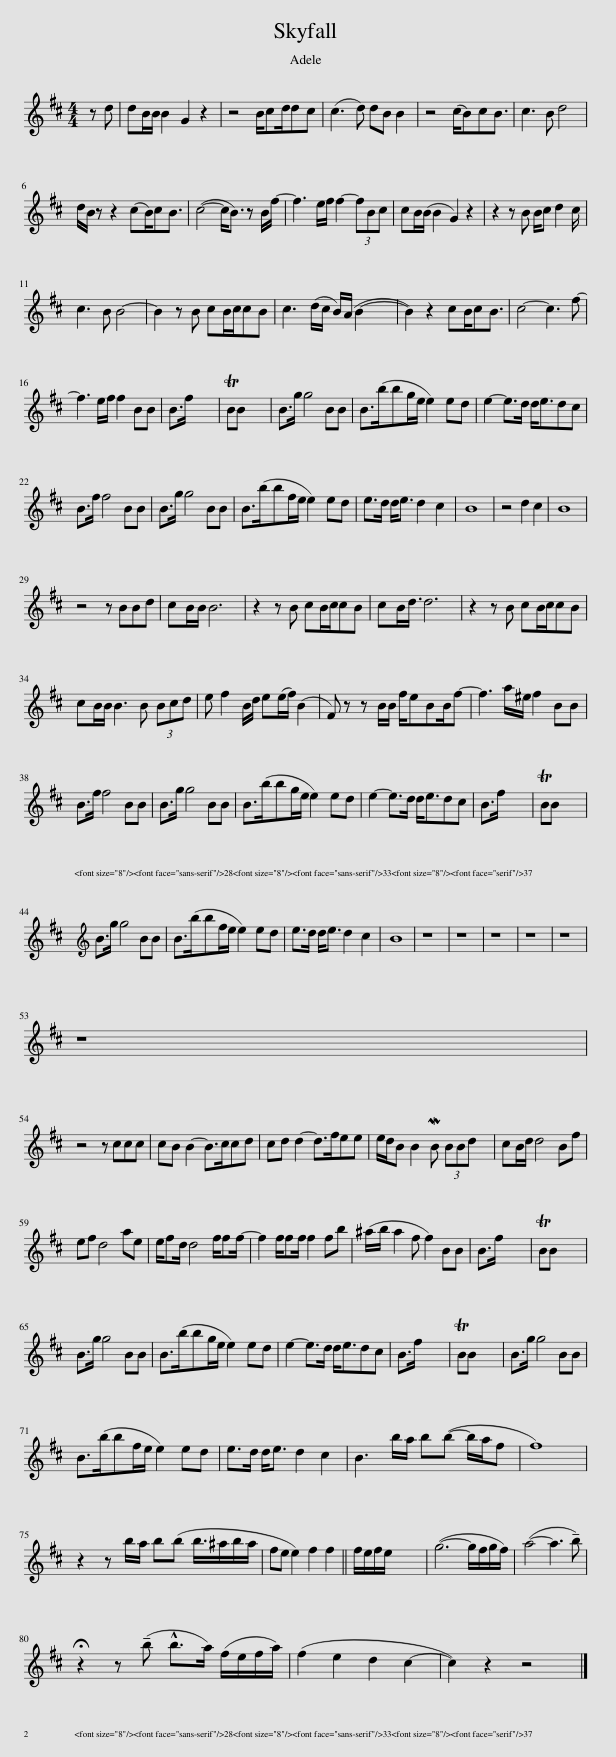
X:1
L:1/8
Q:1/4=120
M:4/4
I:linebreak $
K:D
V:1 treble
V:1
 z d | dB/B/ B2 G2 z2 | z4 B/cd/dc | (c3 d) dB B2 | z4 (c/B)cB3/2 | %5
 c3 B d4 |$ d/B/ z z2 (cB/)cB3/2 | (c4- c<B) z B/f/- | f3 e/f/ f2- (3fBc | cB/(B/ B2 G2) z2 | %10
 z2 z B B/c d2 c/ |$ c3 B B4- | B2 z B cB/c/cB | c3 (d/c/ B/)(A/ B2- x | B2) z2 cB/cB3/2 | %15
 c4- c3 f- |$ f3 e/f/ f2 BB | B>f x6 | TBB x6 | B>g g4 BB | %20
 B>(bbg/e/ e2) ed | e2- e>d d<edc |$ B>f f4 BB | B>g g4 BB | B>(bbf/e/ e2) ed | %25
 e>d d<e d2 c2 | B8 | z4 d2 c2 | B8 |$ z4 z BBd | %30
 cB/B/ B6 | z2 z B cB/c/cB | cB/d3/4 d6 | z2 z B cB/c/cB |$ cB/B/ B3 B (3Bcd | %35
 e f2 B/d/ e(e/f/) (B2 | F) z z B/B/ f/eBB/f- | f3 a/^e/ f2 BB |$ B>f f4 BB | B>g g4 BB | %40
 B>(bbg/e/ e2) ed | e2- e>d d<edc | B>f x6 | TBB x6 |$[K:treble] B>g g4 BB | %45
 B>(bbf/e/ e2) ed | e>d d<e d2 c2 | B8 | z8 | z8 | %50
 z8 | z8 | z8 |$ z8 |$ z4 z ccc | %55
 cB B2- B>ccd | cd d2- d>fee | e/d/B B2 MB (3BBd x | cB/d/ d4 Bf |$ ef d4 ae | %60
 e/fd/ d4 f/ff/- | f2 f/ff/ f2 fb | (^a/b/ a2 f f2) BB | B>f x6 | TBB x6 |$ %65
 B>g g4 BB | B>(bbg/e/ e2) ed | e2- e>d d<edc | B>f x6 | TBB x6 | %70
 B>g g4 BB |$ B>(bbf/e/ e2) ed | e>d d<e d2 c2 | B3 b/a/ b(b- b/a/f | f8) |$ %75
 z2 z b/a/ b(b b3/4^a/b/a/ | fe e2) f2 f2 || f/e/f/e/ x6 | (g6- g/f/g/f/) | (a4- a3 !tenuto!b) |$ %80
 !fermata!z2 z (!tenuto!b !^!b>a) (f/e/f/a/) | (f2 e2 d2 c2- | c2) z2 z4 |] %83
